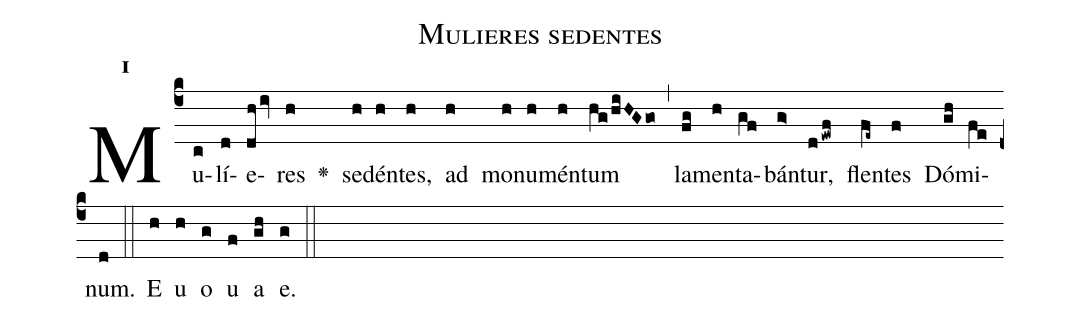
name:Mulieres sedentes;
office-part:Antiphona;
mode:1;
%%
initial-style: 1;
name: Mulieres sedentes
book: Antiphonae & Responsoria/Tomus II, p. 136;
occasion: Hebdomada Sancta Sabbato Sancto;
office-part: Laudes Ant 3;
user-notes: ;
commentary: ;
annotation: 1g;
centering-scheme: english;
fontsize: 12;
font: OFLSortsMillGoudy;
height: 11;
width: 4.5;
%%
(c4)Mu(c)lí(d)e(dhiv)res(h) <v>\greheightstar</v>() se(h)dén(h)tes,(h) ad(h) mo(h)nu(h)mén(h)tum(hg/hiHGgo) (,) la(fg)men(h)ta(gf)bán(g>)tur,(dewf) flen(fe~)tes(f) Dó(gh)mi(fe)num.(d) (::)
E(h) u(h) o(g) u(f) a(gh) e.(g) (::)
